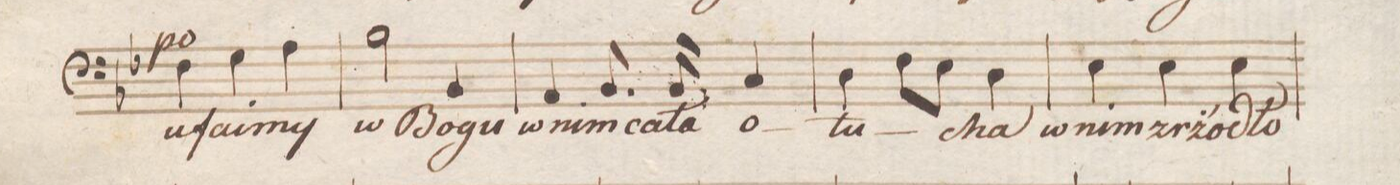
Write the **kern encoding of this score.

**kern	**text	**dynam
*I"Baſso.	*	*
*clefF4	*	*
*k[b-e-]	*	*
*met(C.|)	*	*
*M3/4	*	*
4F\	u-	p
4G\	-fai-	.
4A\	-my	.
=107	=107	=107
2B-\	w Bo-	.
4BB-/	-gu	.
=108	=108	=108
4AA/	w nim	.
8.BB-/	ca-	.
16BB-/	-ła	.
4C/	o-	.
=109	=109	=109
4D\	-tu-	.
8F\L	.	.
8E-\J	.	.
4D\	-cha	.
=110	=110	=110
4E-\	w nim	.
4E-\	zrżó-	.
4E-\	-dło	.
=111	=111	=111
*-	*-	*-
